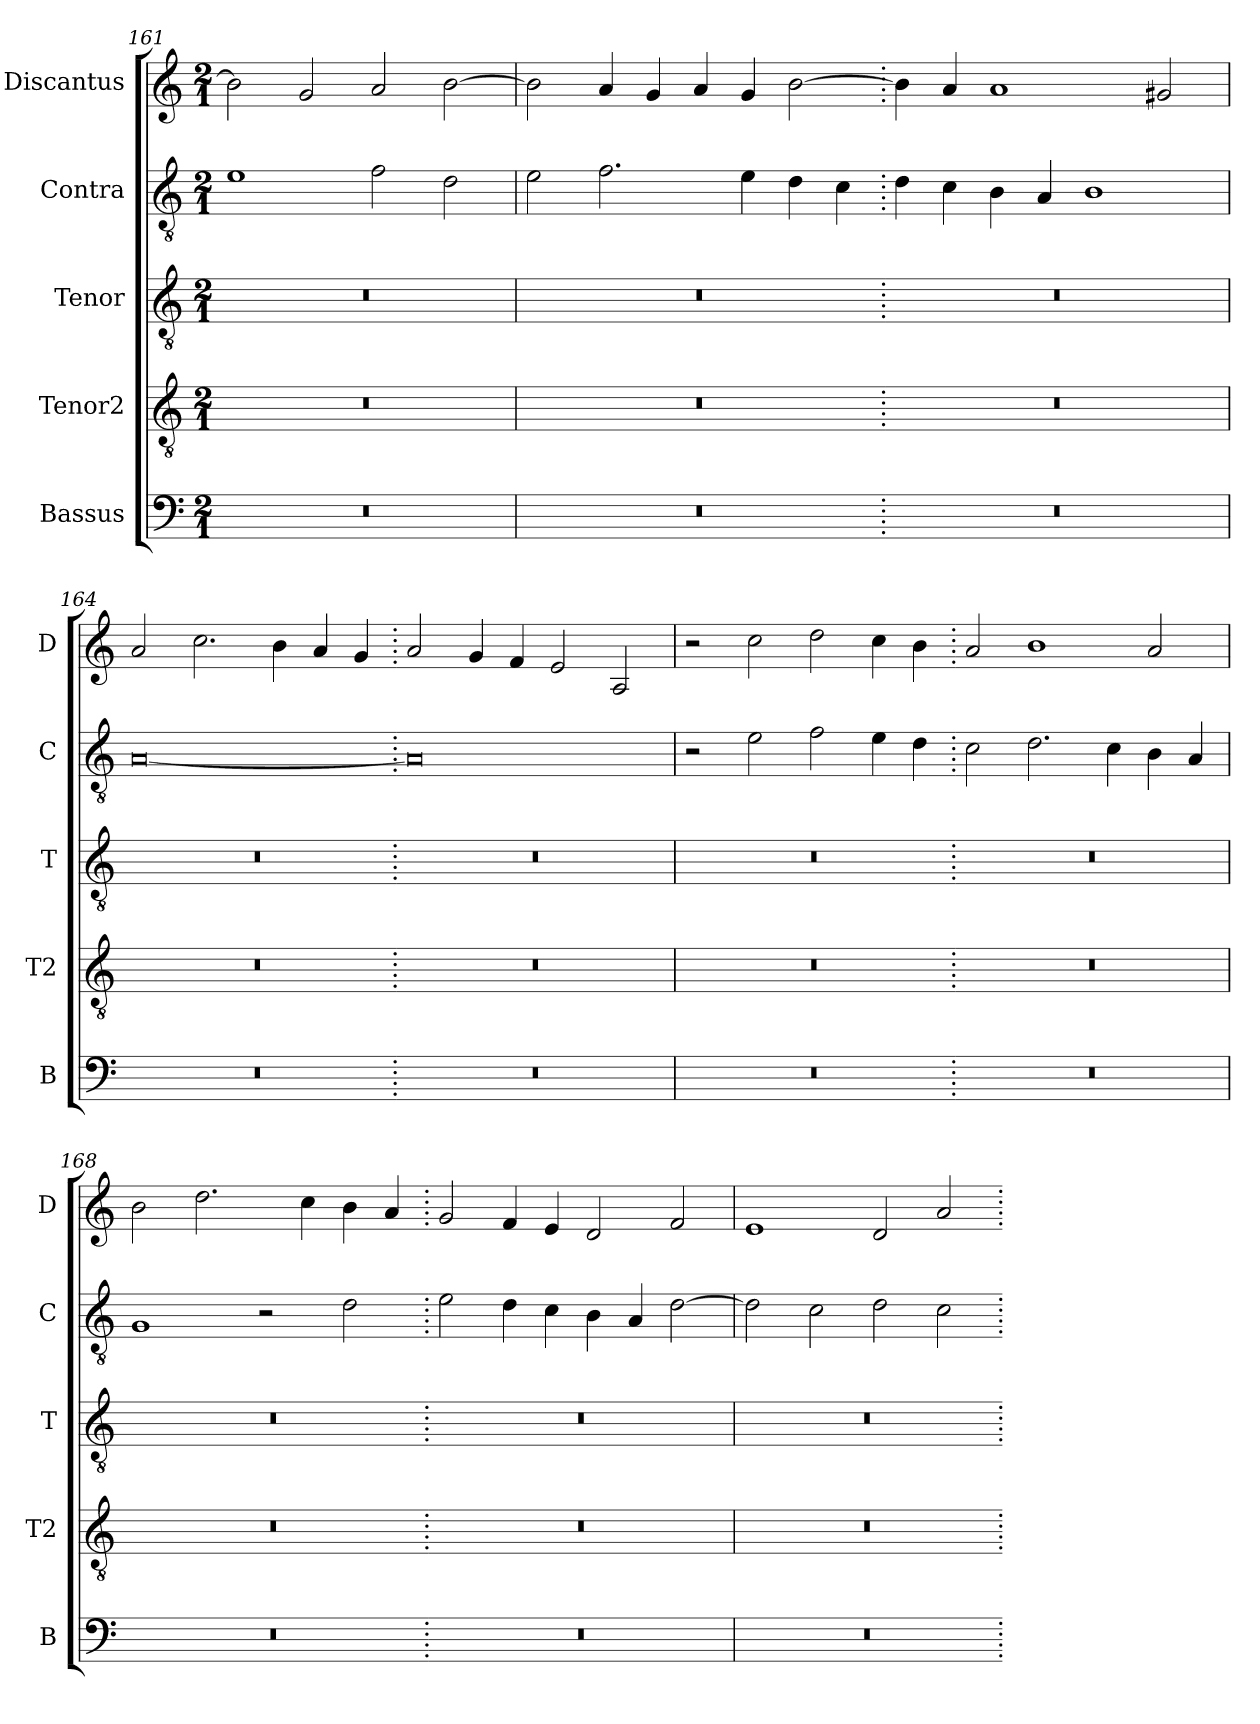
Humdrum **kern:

**kern	**kern	**kern	**kern	**kern
*part5	*part4	*part3	*part2	*part1
*staff5	*staff4	*staff3	*staff2	*staff1
*I"Bassus	*I"Tenor2	*I"Tenor	*I"Contra	*I"Discantus
*I'B	*I'T2	*I'T	*I'C	*I'D
*clefF4	*clefGv2	*clefGv2	*clefGv2	*clefG2
*k[]	*k[]	*k[]	*k[]	*k[]
*M2/1	*M2/1	*M2/1	*M2/1	*M2/1
=161	=161	=161	=161	=161
0r	0r	0r	1e	2b\]
.	.	.	.	2g/
.	.	.	2f\	2a/
.	.	.	2d\	[2b\
=162	=162	=162	=162	=162
0r	0r	0r	2e\	2b\]
.	.	.	2.f\	4a/
.	.	.	.	4g/
.	.	.	.	4a/
.	.	.	4e\	4g/
.	.	.	4d\	[2b\
.	.	.	4c\	.
=163.	=163.	=163.	=163.	=163.
0r	0r	0r	4d\	4b\]
.	.	.	4c\	4a/
.	.	.	4B\	1a
.	.	.	4A/	.
.	.	.	1B	.
.	.	.	.	2g#X/
=164	=164	=164	=164	=164
0r	0r	0r	[0A	2a/
.	.	.	.	2.cc\
.	.	.	.	4b\
.	.	.	.	4a/
.	.	.	.	4g/
=165.	=165.	=165.	=165.	=165.
0r	0r	0r	0A]	2a/
.	.	.	.	4g/
.	.	.	.	4f/
.	.	.	.	2e/
.	.	.	.	2A/
=166	=166	=166	=166	=166
0r	0r	0r	2r	2r
.	.	.	2e\	2cc\
.	.	.	2f\	2dd\
.	.	.	4e\	4cc\
.	.	.	4d\	4b\
=167.	=167.	=167.	=167.	=167.
0r	0r	0r	2c\	2a/
.	.	.	2.d\	1b
.	.	.	4c\	.
.	.	.	4B\	2a/
.	.	.	4A/	.
=168	=168	=168	=168	=168
0r	0r	0r	1G	2b\
.	.	.	.	2.dd\
.	.	.	2r	.
.	.	.	.	4cc\
.	.	.	2d\	4b\
.	.	.	.	4a/
=169.	=169.	=169.	=169.	=169.
0r	0r	0r	2e\	2g/
.	.	.	4d\	4f/
.	.	.	4c\	4e/
.	.	.	4B\	2d/
.	.	.	4A/	.
.	.	.	[2d\	2f/
=170	=170	=170	=170	=170
0r	0r	0r	2d\]	1e
.	.	.	2c\	.
.	.	.	2d\	2d/
.	.	.	2c\	2a/
=.	=.	=.	=.	=.
*-	*-	*-	*-	*-
